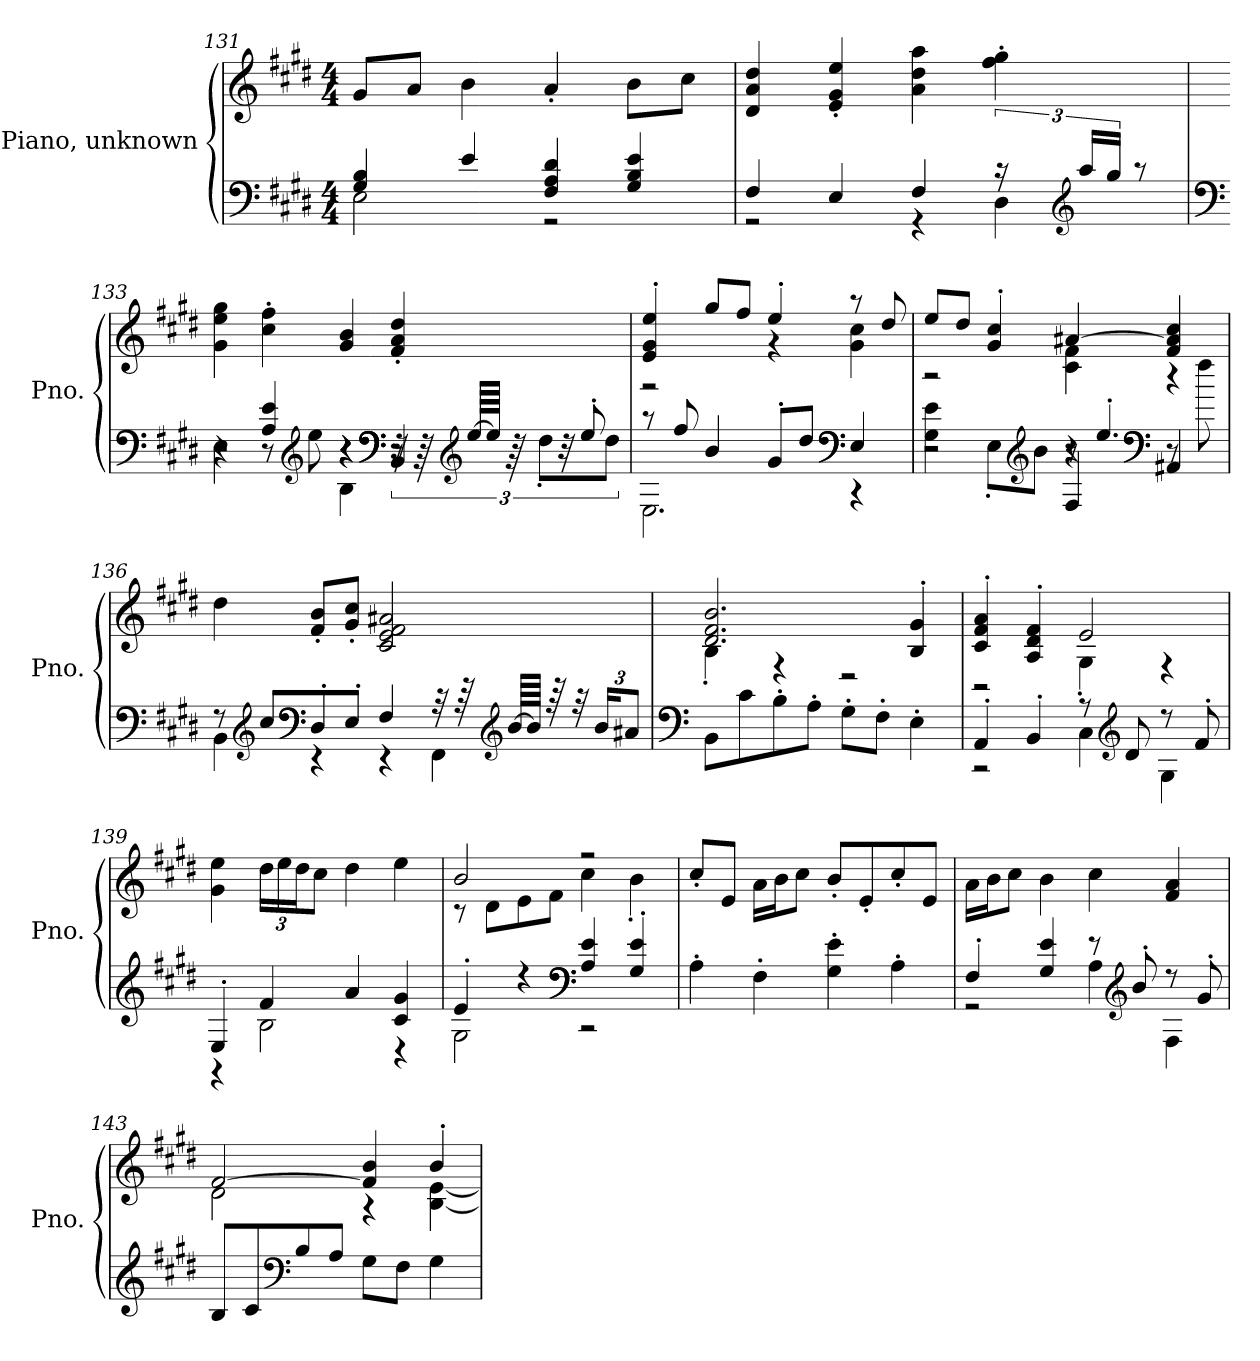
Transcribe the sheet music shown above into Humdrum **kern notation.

**kern	**kern
*part1	*part1
*staff2	*staff1
*I"Piano, unknown	*
*I'Pno.	*
*clefF4	*clefG2
*k[f#c#g#d#]	*k[f#c#g#d#]
*M4/4	*M4/4
=131	=131
*^	*
4G#/ 4B/	2E\	8g#/L
.	.	8a/J
4e/	.	4b\
4F#/ 4A/ 4d#/	2r	4a'/
4G#/ 4B/ 4e/	.	8b\L
.	.	8cc#\J
=132	=132	=132
4F#/	2r	4d#/ 4a/ 4dd#/
4E/	.	4e/' 4g#/' 4ee/'
4F#/	4r	4a\ 4dd#\ 4aa\
24r	4D#\	4ff#\' 4gg#\'
*clefG2	*	*
24aa/LL	.	.
24gg#/JJ	.	.
8r	.	.
*v	*v	*
!!LO:LB:g=z
=133	=133
*clefF4	*
*^	*
*	*^	*
4r	4E\	2r	4g#\ 4ee\ 4gg#\
4A/ 4e/	8r	.	4cc#\' 4ff#\'
*clefG2	*	*	*
.	8ee\	.	.
4r	4B\	4r	4g#/ 4b/
*clefF4	*	*	*
32r	12r	4BB/	4f#/' 4a/' 4dd#/'
64r	.	.	.
*clefG2	*	*	*
[64ee/LLLL	.	.	.
64ee/JJJJ]	.	.	.
64r	.	.	.
.	12dd#'\L	.	.
32r	.	.	.
8ee'/	.	.	.
.	12dd#\J	.	.
*	*v	*v	*
=134	=134	=134
*	*	*^
8r	2.E\	4e/' 4g#/' 4ee/'	2r
8ff#/	.	.	.
4b/	.	8gg#/L	.
.	.	8ff#/J	.
8g#'/L	.	4ee'/	4r
8dd#/J	.	.	.
*clefF4	*	*	*
4E/	4r	8r	4g#\ 4cc#\
.	.	8dd#/	.
!!LO:LB:g=z	!!
=135	=135	=135	=135
*	*^	*	*
2r	4G#\ 4e\	2r	8ee/L	2r
.	.	.	8dd#/J	.
.	8E'\L	.	4g#/' 4cc#/'	.
*clefG2	*	*	*	*
.	8b\J	.	.	.
8r	4r	4F#/	[4a#X/	4c#\ 4f#\
4.ee'/	.	.	.	.
*clefF4	*	*	*	*
.	8r	4AA#X/	4f#/ 4a#/] 4cc#/	4r
.	8ff#\	.	.	.
*	*v	*v	*	*
*	*	*v	*v
=136	=136	=136
8r	4BB\	4dd#\
*clefG2	*	*
8cc#/L	.	.
*clefF4	*	*
8D#'/	4r	8f#/' 8b/'L
8E'/J	.	8g#/' 8cc#/'J
4F#/	4r	2c#/ 2e/ 2f#/ 2a#X/
32r	4FF#\	.
64r	.	.
*clefG2	*	*
[64b/LLLL	.	.
64b/JJJJ]	.	.
64r	.	.
32r	.	.
*Xbrackettup	*	*
24b/KL	.	.
12a#X/J	.	.
*v	*v	*
=137	=137
*clefF4	*
*	*^
8BB\L	2.d#/ 2.f#/ 2.b/	4B'\
8c#\	.	.
8B'\	.	4r
8A'\J	.	.
8G#'\L	.	2r
8F#'\J	.	.
4E'\	4B/' 4g#/'	.
!!LO:LB:g=z	!!
=138	=138	=138
*^	*	*
4AA'/	2r	4c#/' 4f#/' 4a/'	2r
4BB'/	.	4A/' 4d#/' 4f#/'	.
8r	4C#\	2e/	4G#'\
*clefG2	*	*	*
8d#/	.	.	.
8r	4G#\	.	4r
8f#'/	.	.	.
*	*	*v	*v
=139	=139	=139
4E'/	4r	4g#\ 4ee\
*	*	*Xbrackettup
4f#/	2B\	24dd#\LL
.	.	24ee\
.	.	24dd#\J
.	.	8cc#\J
4a/	.	4dd#\
4c#/ 4g#/	4r	4ee\
=140	=140	=140
*	*	*^
4e'/	2G#\	2b/	8r
.	.	.	8d#\L
4r	.	.	8e\
.	.	.	8f#\J
*clefF4	*	*	*
4A/ 4e/	2r	2r	4cc#\
4G#/' 4e/'	.	.	4b'\
*v	*v	*	*
*	*v	*v
=141	=141
4A'\	8cc#'/L
.	8e/J
4F#'\	16a\LL
.	16b\J
.	8cc#\J
4G#\' 4e\'	8b'/L
.	8e'/
4A'\	8cc#'/
.	8e/J
!!LO:LB:g=z
=142	=142
*^	*
4F#'/	2r	16a\LL
.	.	16b\J
.	.	8cc#\J
4G#/ 4e/	.	4b\
8r	4A\	4cc#\
*clefG2	*	*
8b'/	.	.
8r	4F#\	4f#/ 4a/
8g#'/	.	.
*v	*v	*
=143	=143
*	*^
8B/L	[2f#/	2d#\
8c#/	.	.
*clefF4	*	*
8B/	.	.
8A/J	.	.
8G#\L	4f#/] 4b/	4r
8F#\J	.	.
4G#\	4b'/	[4B\ [4e\
*	*v	*v
=	=
*-	*-
